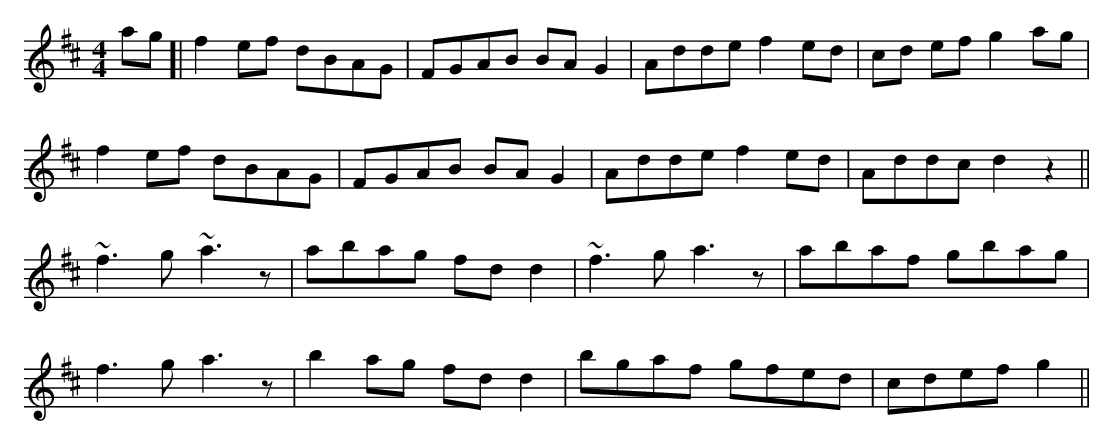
X:1
M:4/4
K:D
ag]|f2ef dBAG|FGAB BAG2|Adde f2ed|cd ef g2ag|
f2ef dBAG|FGAB BAG2|Adde f2ed|Addc d2z2||
~f3g ~a3z|abag fdd2|~f3g a3z|abaf gbag|
f3g a3z|b2ag fdd2|bgaf gfed|cdef g2||
